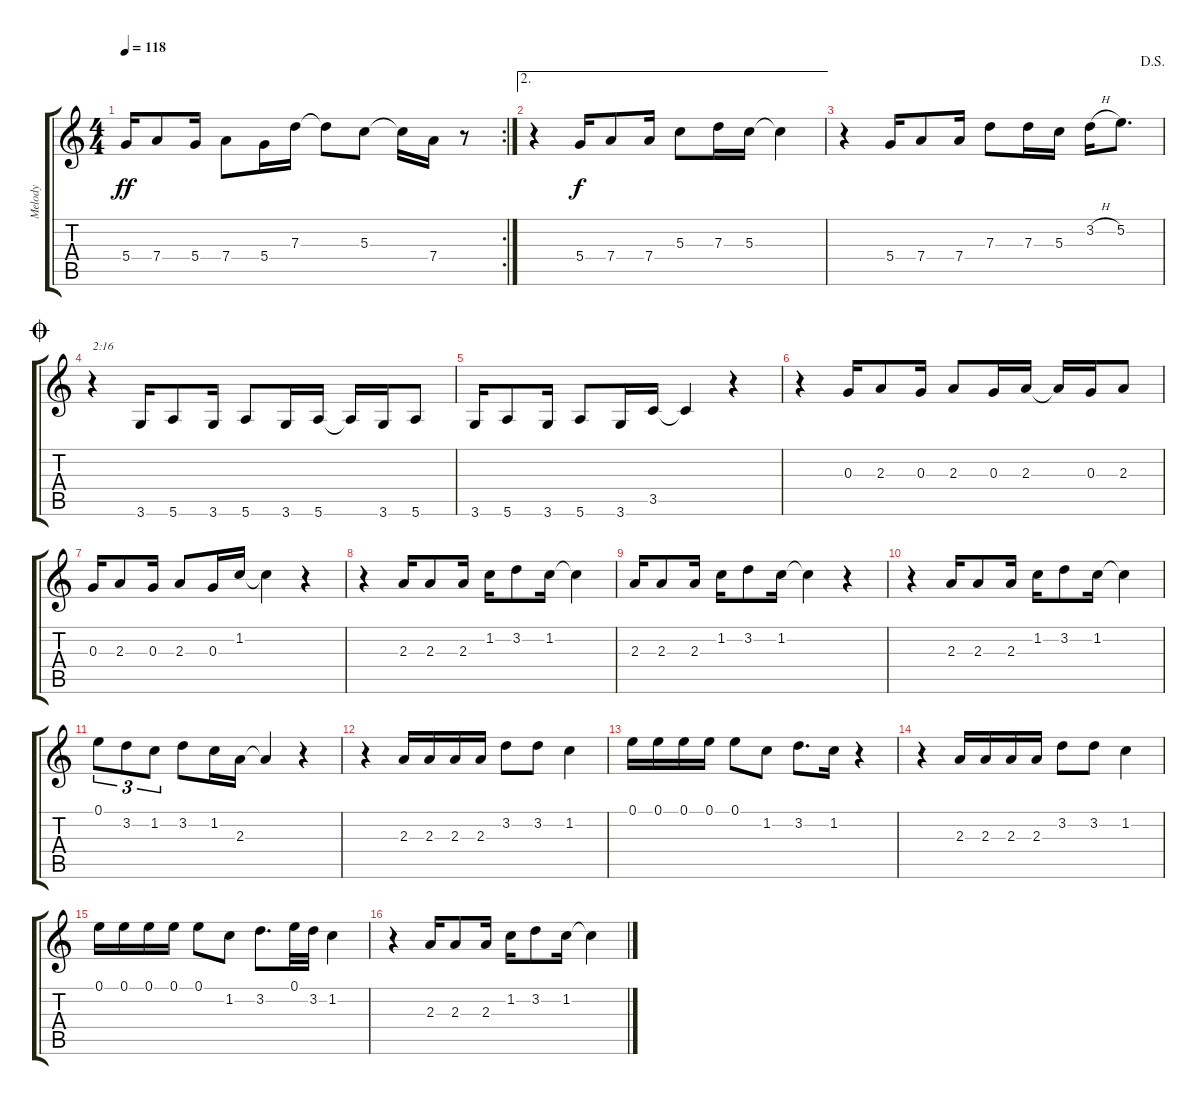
\track ("Melody" "Melody") {instrument acousticguitarnylon}
\staff {score tabs}
\tuning (E4 B3 G3 D3 A2 E2) {hide}
\rc 2
\ts (4 4)
\tempo 118
\clef g2
\ks c
5.4.16{dy ff} 7.4.8 5.4.16 7.4.8 5.4.16 7.3.16 7.3{t}.8 5.3.8 5.3{t}.16 7.4.16 r.8 |
\ae 2
r.4 5.4.16{dy f} 7.4.8 7.4.16 5.3.8 7.3.16 5.3.16 5.3{t}.4 |
\jump dalsegno
r.4 5.4.16 7.4.8 7.4.16 7.3.8 7.3.16 5.3.16 3.2{h}.16 5.2.8{d} |
\jump coda
r.4{txt "2:16"} 3.6.16 5.6.8 3.6.16 5.6.8 3.6.16 5.6.16 5.6{t}.16 3.6.16 5.6.8 |
3.6.16 5.6.8 3.6.16 5.6.8 3.6.16 3.5.16 3.5{t}.4 r.4 |
r.4 0.3.16 2.3.8 0.3.16 2.3.8 0.3.16 2.3.16 2.3{t}.16 0.3.16 2.3.8 |
0.3.16 2.3.8 0.3.16 2.3.8 0.3.16 1.2.16 1.2{t}.4 r.4 |
r.4 2.3.16 2.3.8 2.3.16 1.2.16 3.2.8 1.2.16 1.2{t}.4 |
2.3.16 2.3.8 2.3.16 1.2.16 3.2.8 1.2.16 1.2{t}.4 r.4 |
r.4 2.3.16 2.3.8 2.3.16 1.2.16 3.2.8 1.2.16 1.2{t}.4 |
0.1.8{tu (3 2)} 3.2.8{tu (3 2)} 1.2.8{tu (3 2)} 3.2.8 1.2.16 2.3.16 2.3{t}.4 r.4 |
r.4 2.3.16 2.3.16 2.3.16 2.3.16 3.2.8 3.2.8 1.2.4 |
0.1.16 0.1.16 0.1.16 0.1.16 0.1.8 1.2.8 3.2.8{d} 1.2.16 r.4 |
r.4 2.3.16 2.3.16 2.3.16 2.3.16 3.2.8 3.2.8 1.2.4 |
0.1.16 0.1.16 0.1.16 0.1.16 0.1.8 1.2.8 3.2.8{d} 0.1.32 3.2.32 1.2.4 |
r.4 2.3.16 2.3.8 2.3.16 1.2.16 3.2.8 1.2.16 1.2{t}.4
